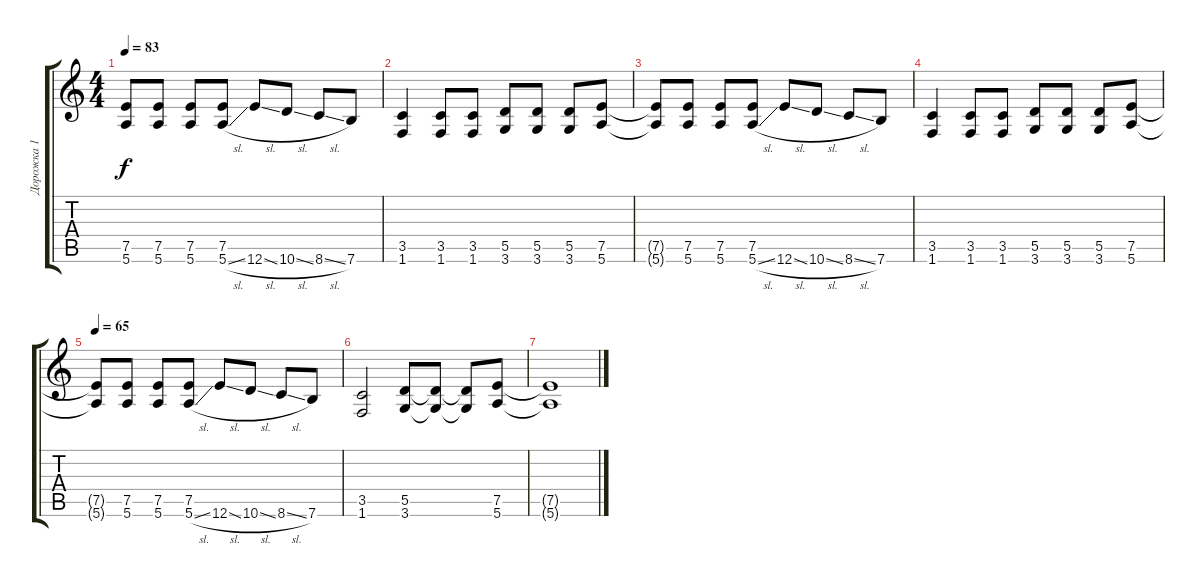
\track ("Дорожка 1" "Дорожка 1") {instrument overdrivenguitar}
\staff {score tabs}
\tuning (E4 B3 G3 D3 A2 E2) {hide}
\ts (4 4)
\tempo 83
\clef g2
\ks c
(7.5{t} 5.6{t}).8{dy f} (7.5 5.6).8 (7.5 5.6).8 (7.5 5.6{sl}).8 12.6{sl}.8 10.6{sl}.8 8.6{sl}.8 7.6.8 |
(3.5 1.6).4 (3.5 1.6).8 (3.5 1.6).8 (5.5 3.6).8 (5.5 3.6).8 (5.5 3.6).8 (7.5 5.6).8 |
(7.5{t} 5.6{t}).8 (7.5 5.6).8 (7.5 5.6).8 (7.5 5.6{sl}).8 12.6{sl}.8 10.6{sl}.8 8.6{sl}.8 7.6.8 |
(3.5 1.6).4 (3.5 1.6).8 (3.5 1.6).8 (5.5 3.6).8 (5.5 3.6).8 (5.5 3.6).8 (7.5 5.6).8 |
\tempo 65
(7.5{t} 5.6{t}).8 (7.5 5.6).8 (7.5 5.6).8 (7.5 5.6{sl}).8 12.6{sl}.8 10.6{sl}.8 8.6{sl}.8 7.6.8 |
(3.5 1.6).2 (5.5 3.6).8 (5.5{t} 3.6{t}).8 (5.5{t} 3.6{t}).8 (7.5 5.6).8 |
(7.5{t} 5.6{t}).1
